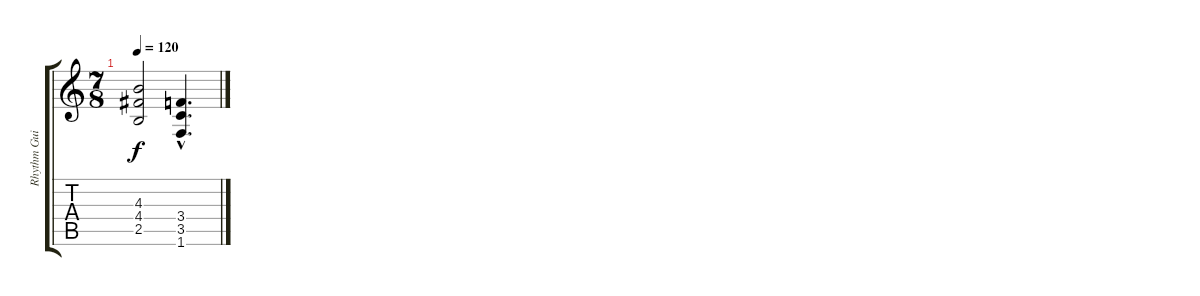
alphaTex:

\track ("Rhythm Guitar" "Rhythm Gui") {instrument distortionguitar}
\staff {score tabs}
\tuning (E4 B3 G3 D3 A2 E2) {hide}
\ts (7 8)
\tempo 120
\clef g2
\ks c
(4.3 4.4 2.5).2{dy f} (3.4{hac} 3.5{hac} 1.6{hac}).4{d}
